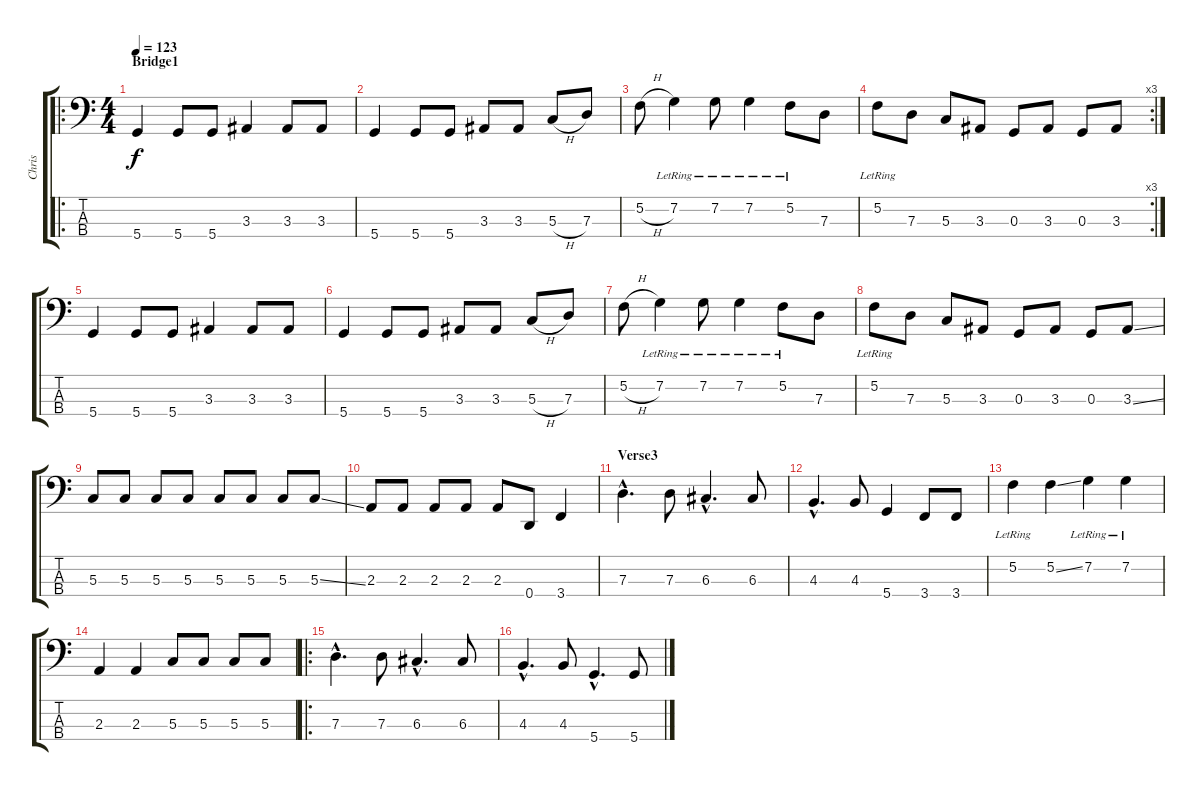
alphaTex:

\track ("Chris" "Chris") {instrument electricbasspick}
\staff {score tabs}
\tuning (F2 C2 G1 D1) {hide}
\ro
\ts (4 4)
\section ("" "Bridge1")
\tempo 123
\clef f4
\ks c
5.4.4{dy f} 5.4.8 5.4.8 3.3.4 3.3.8 3.3.8 |
5.4.4 5.4.8 5.4.8 3.3.8 3.3.8 5.3{h}.8 7.3.8 |
5.2{h}.8 7.2{lr}.4 7.2{lr}.8 7.2{lr}.4 5.2{lr}.8 7.3.8 |
\rc 3
5.2{lr}.8 7.3.8 5.3.8 3.3.8 0.3.8 3.3.8 0.3.8 3.3.8 |
5.4.4 5.4.8 5.4.8 3.3.4 3.3.8 3.3.8 |
5.4.4 5.4.8 5.4.8 3.3.8 3.3.8 5.3{h}.8 7.3.8 |
5.2{h}.8 7.2{lr}.4 7.2{lr}.8 7.2{lr}.4 5.2{lr}.8 7.3.8 |
5.2{lr}.8 7.3.8 5.3.8 3.3.8 0.3.8 3.3.8 0.3.8 3.3{ss}.8 |
5.3.8 5.3.8 5.3.8 5.3.8 5.3.8 5.3.8 5.3.8 5.3{ss}.8 |
2.3.8 2.3.8 2.3.8 2.3.8 2.3.8 0.4.8 3.4.4 |
\section ("" "Verse3")
7.3{hac}.4{d} 7.3.8 6.3{hac}.4{d} 6.3.8 |
4.3{hac}.4{d} 4.3.8 5.4.4 3.4.8 3.4.8 |
5.2{lr}.4 5.2{ss}.4 7.2{lr}.4 7.2{lr}.4 |
2.3.4 2.3.4 5.3.8 5.3.8 5.3.8 5.3.8 |
\ro
7.3{hac}.4{d} 7.3.8 6.3{hac}.4{d} 6.3.8 |
4.3{hac}.4{d} 4.3.8 5.4{hac}.4{d} 5.4.8
